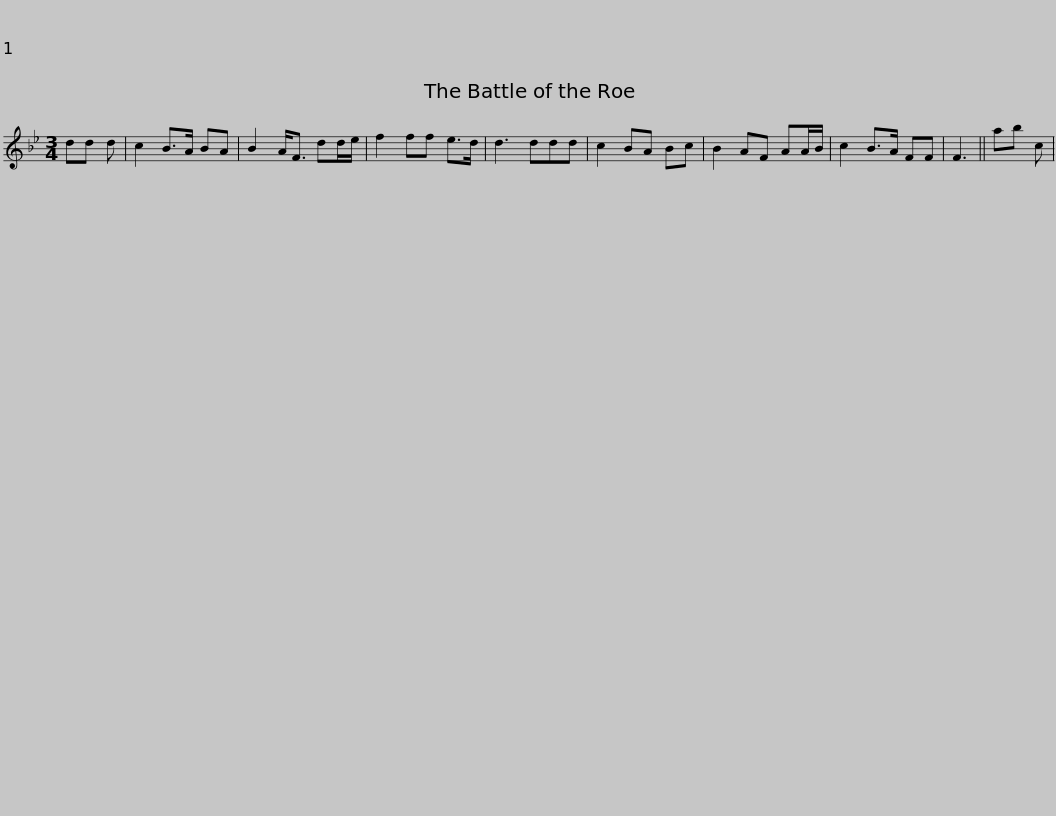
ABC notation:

X:1
L:1/8
M:3/4
I:linebreak $
K:Bb
V:1 treble
V:1
 dd d | c2 B>A BA | B2 A<F dd/e/ | f2 ff e>d | d3 ddd | %5
 c2 BA Bc | B2 AF AA/B/ | c2 B>A FF | F3 ||$ ab c | %10
